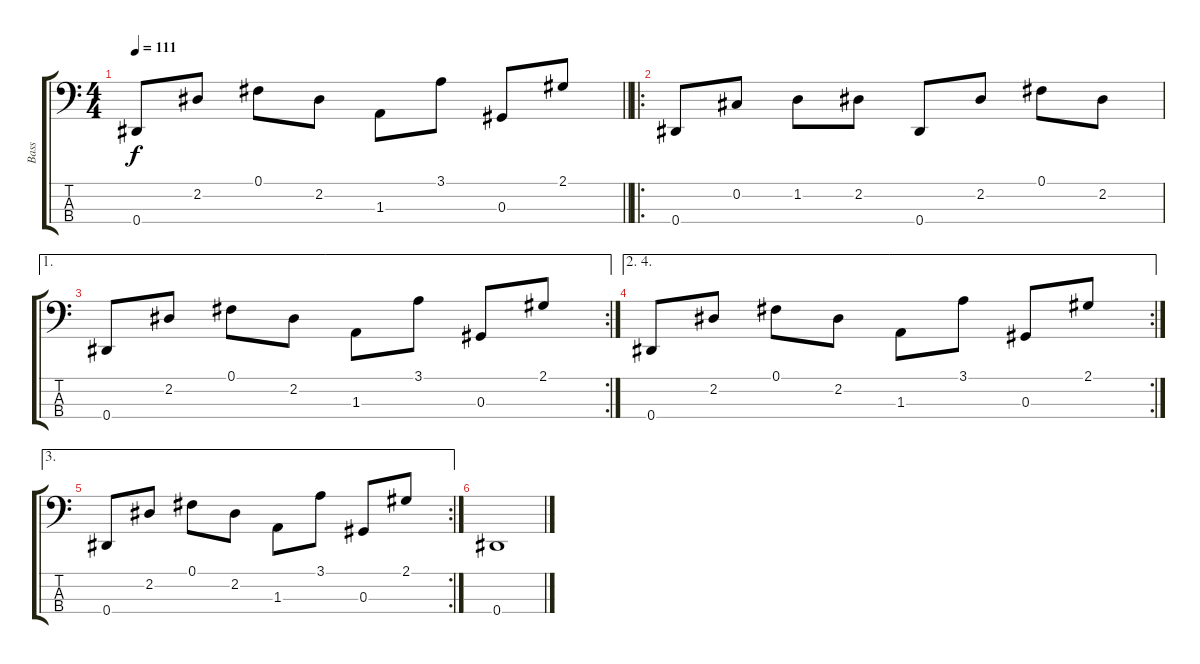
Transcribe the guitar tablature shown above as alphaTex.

\track ("Bass" "Bass") {instrument electricbassfinger}
\staff {score tabs}
\tuning (Gb2 Db2 Ab1 Eb1) {hide}
\ts (4 4)
\tempo 111
\clef f4
\barLineRight lightlight
\ks c
0.4.8{dy f} 2.2.8 0.1.8 2.2.8 1.3.8 3.1.8 0.3.8 2.1.8 |
\ro
0.4.8 0.2.8 1.2.8 2.2.8 0.4.8 2.2.8 0.1.8 2.2.8 |
\ae 1
\rc 2
0.4.8 2.2.8 0.1.8 2.2.8 1.3.8 3.1.8 0.3.8 2.1.8 |
\ae (2 4)
\rc 2
0.4.8 2.2.8 0.1.8 2.2.8 1.3.8 3.1.8 0.3.8 2.1.8 |
\ae 3
\rc 2
0.4.8 2.2.8 0.1.8 2.2.8 1.3.8 3.1.8 0.3.8 2.1.8 |
0.4.1
